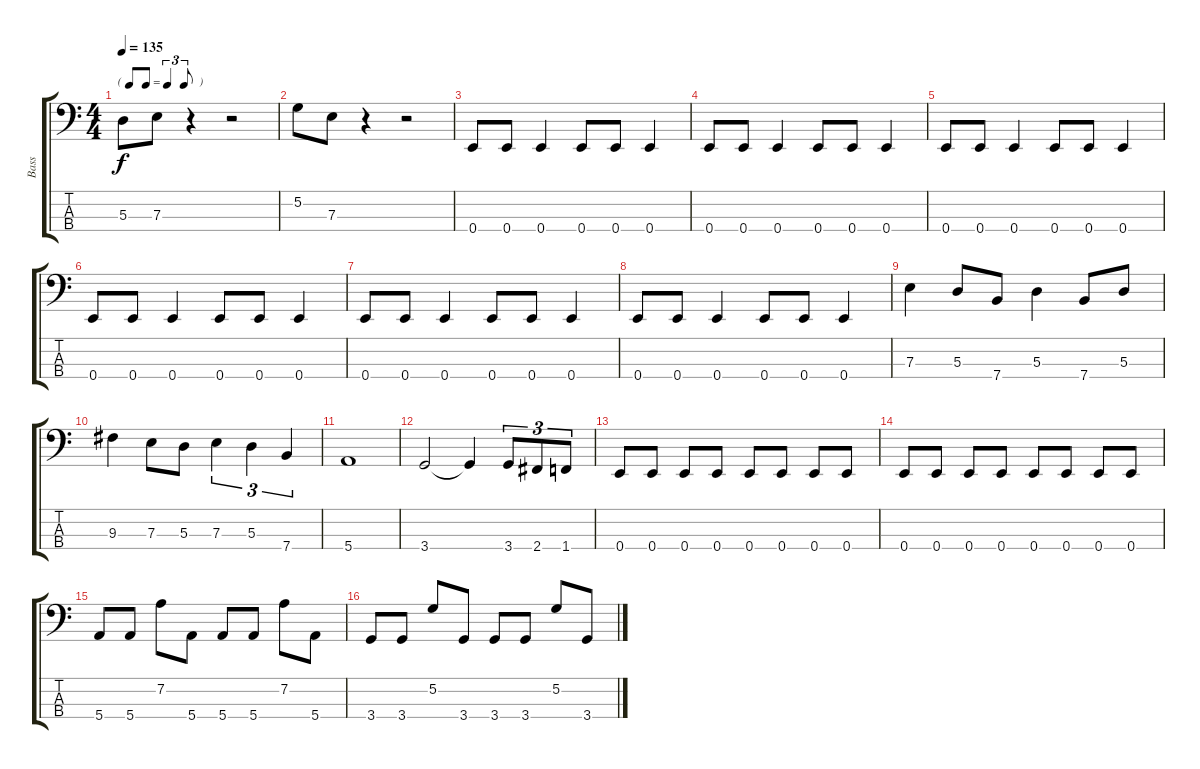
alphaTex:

\track ("Bass" "Bass") {instrument electricbasspick}
\staff {score tabs}
\tuning (G2 D2 A1 E1) {hide}
\ts (4 4)
\tf triplet8th
\tempo 135
\clef f4
\ks c
5.3.8{dy f} 7.3.8 r.4 r.2 |
5.2.8 7.3.8 r.4 r.2 |
0.4.8 0.4.8 0.4.4 0.4.8 0.4.8 0.4.4 |
0.4.8 0.4.8 0.4.4 0.4.8 0.4.8 0.4.4 |
0.4.8 0.4.8 0.4.4 0.4.8 0.4.8 0.4.4 |
0.4.8 0.4.8 0.4.4 0.4.8 0.4.8 0.4.4 |
0.4.8 0.4.8 0.4.4 0.4.8 0.4.8 0.4.4 |
0.4.8 0.4.8 0.4.4 0.4.8 0.4.8 0.4.4 |
7.3.4 5.3.8 7.4.8 5.3.4 7.4.8 5.3.8 |
9.3.4 7.3.8 5.3.8 7.3.4{tu (3 2)} 5.3.4{tu (3 2)} 7.4.4{tu (3 2)} |
5.4.1 |
3.4.2 3.4{t}.4 3.4.8{tu (3 2)} 2.4.8{tu (3 2)} 1.4.8{tu (3 2)} |
0.4.8 0.4.8 0.4.8 0.4.8 0.4.8 0.4.8 0.4.8 0.4.8 |
0.4.8 0.4.8 0.4.8 0.4.8 0.4.8 0.4.8 0.4.8 0.4.8 |
5.4.8 5.4.8 7.2.8 5.4.8 5.4.8 5.4.8 7.2.8 5.4.8 |
3.4.8 3.4.8 5.2.8 3.4.8 3.4.8 3.4.8 5.2.8 3.4.8
